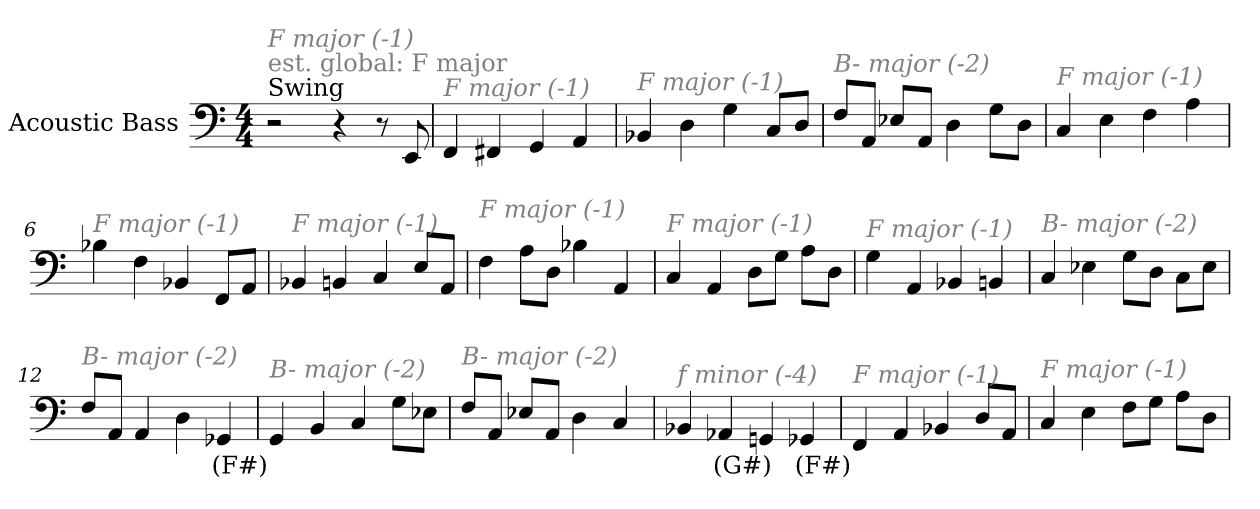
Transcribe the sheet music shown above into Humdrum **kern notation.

**kern	**text
*part1	*part1
*staff1	*staff1
*I"Acoustic Bass	*
*clefF4	*
*ITrd7c12	*
*k[]	*
*C:	*
*M4/4	*
*MM114	*
=1	=1
!LO:TX:a:t=Swing	!
!LO:TX:a:color=#808080:t=est. global&colon; F major	!
!LO:TX:i:color=#808080:t=F major (-1)	!
2r	.
4r	.
8r	.
8EEE	.
=2	=2
!LO:TX:i:color=#808080:t=F major (-1)	!
4FFF	.
4FFF#X	.
4GGG	.
4AAA	.
=3	=3
!LO:TX:i:color=#808080:t=F major (-1)	!
4BBB-X	.
4DD	.
4GG	.
8CCL	.
8DDJ	.
=4	=4
!LO:TX:i:color=#808080:t=B- major (-2)	!
8FFL	.
8AAAJ	.
8EE-XL	.
8AAAJ	.
4DD	.
8GGL	.
8DDJ	.
=5	=5
!LO:TX:i:color=#808080:t=F major (-1)	!
4CC	.
4EE	.
4FF	.
4AA	.
=6	=6
!LO:TX:i:color=#808080:t=F major (-1)	!
4BB-X	.
4FF	.
4BBB-X	.
8FFFL	.
8AAAJ	.
=7	=7
!LO:TX:i:color=#808080:t=F major (-1)	!
4BBB-X	.
4BBBn	.
4CC	.
8EEL	.
8AAAJ	.
=8	=8
!LO:TX:i:color=#808080:t=F major (-1)	!
4FF	.
8AAL	.
8DDJ	.
4BB-X	.
4AAA	.
=9	=9
!LO:TX:i:color=#808080:t=F major (-1)	!
4CC	.
4AAA	.
8DDL	.
8GGJ	.
8AAL	.
8DDJ	.
=10	=10
!LO:TX:i:color=#808080:t=F major (-1)	!
4GG	.
4AAA	.
4BBB-X	.
4BBBn	.
=11	=11
!LO:TX:i:color=#808080:t=B- major (-2)	!
4CC	.
4EE-X	.
8GGL	.
8DDJ	.
8CCL	.
8EE-J	.
=12	=12
!LO:TX:i:color=#808080:t=B- major (-2)	!
8FFL	.
8AAAJ	.
4AAA	.
4DD	.
4GGG-Xi	(F#)
=13	=13
!LO:TX:i:color=#808080:t=B- major (-2)	!
4GGG	.
4BBB	.
4CC	.
8GGL	.
8EE-XJ	.
=14	=14
!LO:TX:i:color=#808080:t=B- major (-2)	!
8FFL	.
8AAAJ	.
8EE-XL	.
8AAAJ	.
4DD	.
4CC	.
=15	=15
!LO:TX:i:color=#808080:t=f minor (-4)	!
4BBB-X	.
4AAA-Xi	(G#)
4GGGn	.
4GGG-Xi	(F#)
=16	=16
!LO:TX:i:color=#808080:t=F major (-1)	!
4FFF	.
4AAA	.
4BBB-X	.
8DDL	.
8AAAJ	.
=17	=17
!LO:TX:i:color=#808080:t=F major (-1)	!
4CC	.
4EE	.
8FFL	.
8GGJ	.
8AAL	.
8DDJ	.
=	=
*-	*-
